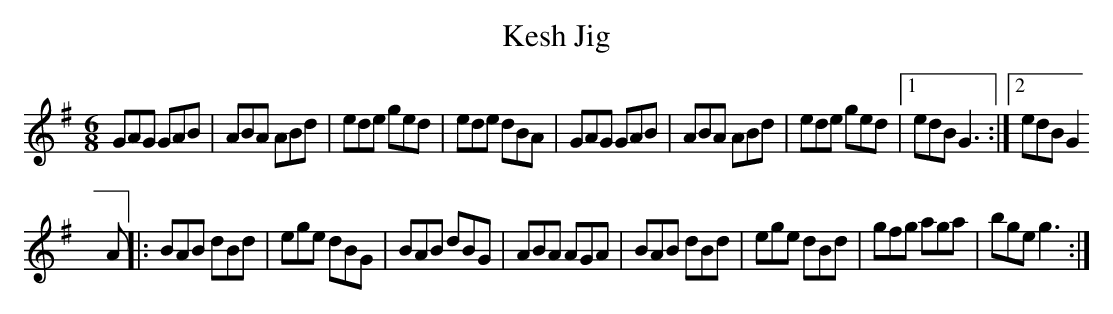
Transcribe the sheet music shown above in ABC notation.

X:1
T:Kesh Jig
M:6/8
L:1/8
K:G
GAG GAB|ABA ABd|ede ged|ede dBA|GAG GAB|ABA ABd|ede ged|1edB G3:|2edB G2
A||:BAB dBd|ege dBG|BAB dBG|ABA AGA|BAB dBd|ege dBd|gfg aga |bge g3:|
